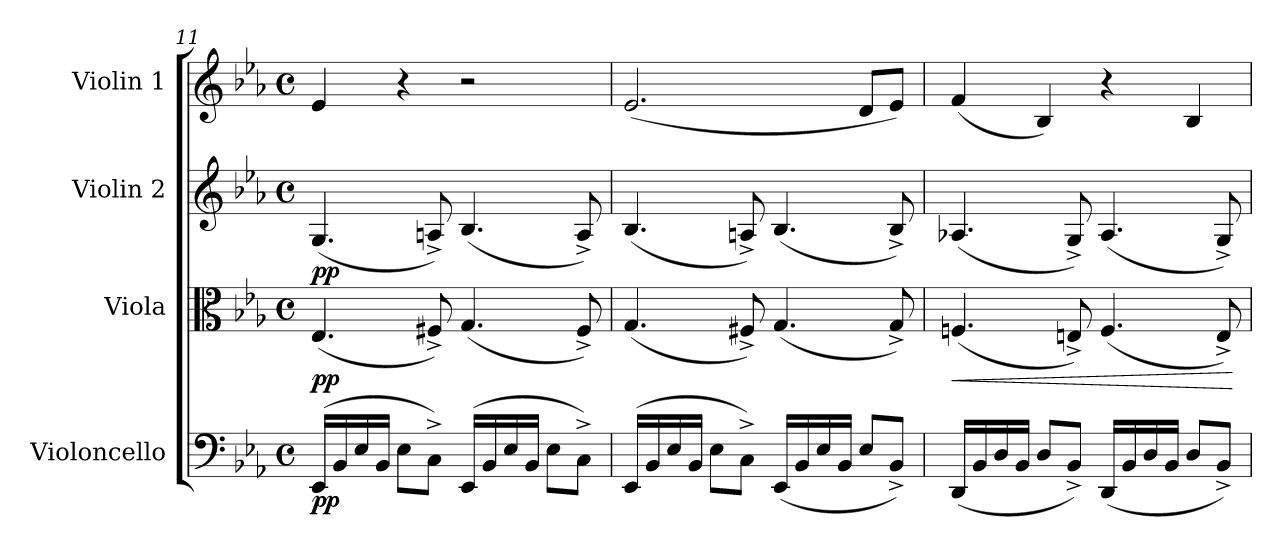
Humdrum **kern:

**kern	**dynam	**kern	**dynam	**kern	**dynam	**kern
*part4	*part4	*part3	*part3	*part2	*part2	*part1
*staff4	*staff4	*staff3	*staff3	*staff2	*staff2	*staff1
*I"Violoncello	*	*I"Viola	*	*I"Violin 2	*	*I"Violin 1
*I'Vc	*	*I'Vla	*	*I'Vln	*	*I'Vln
!!LO:LB:g=z
*clefF4	*	*clefC3	*	*clefG2	*	*clefG2
*k[b-e-a-]	*	*k[b-e-a-]	*	*k[b-e-a-]	*	*k[b-e-a-]
*M4/4	*	*M4/4	*	*M4/4	*	*M4/4
*met(c)	*	*met(c)	*	*met(c)	*	*met(c)
=11	=11	=11	=11	=11	=11	=11
!	!LO:DY:b	!	!LO:DY:b	!	!LO:DY:b	!
(<16EE-/LL	pp	(4.E-/	pp	(4.G/	pp	4e-/
16BB-/	.	.	.	.	.	.
16E-/	.	.	.	.	.	.
16BB-/JJ	.	.	.	.	.	.
8E-\L	.	.	.	.	.	4r
8C^\J)	.	8F#X^/)	.	8An^/)	.	.
(<16EE-/LL	.	(4.G/	.	(4.B-/	.	2r
16BB-/	.	.	.	.	.	.
16E-/	.	.	.	.	.	.
16BB-/JJ	.	.	.	.	.	.
8E-\L	.	.	.	.	.	.
8C^\J)	.	8F#^/)	.	8A^/)	.	.
=12	=12	=12	=12	=12	=12	=12
(16EE-/LL	.	(4.G/	.	(4.B-/	.	(2.e-/
16BB-/	.	.	.	.	.	.
16E-/	.	.	.	.	.	.
16BB-/JJ	.	.	.	.	.	.
8E-\L	.	.	.	.	.	.
8C^\J)	.	8F#X^/)	.	8An^/)	.	.
(<16EE-/LL	.	(4.G/	.	(4.B-/	.	.
16BB-/	.	.	.	.	.	.
16E-/	.	.	.	.	.	.
16BB-/JJ	.	.	.	.	.	.
8E-/L	.	.	.	.	.	8d/L
8BB-^/J)	.	8G^/)	.	8B-^/)	.	8e-/J)
=13	=13	=13	=13	=13	=13	=13
!	!	!	!LO:HP:b	!	!	!
(16DD/LL	.	(4.Fn/	<	(<4.A-X/	.	(<4f/
16BB-/	.	.	.	.	.	.
16D/	.	.	.	.	.	.
16BB-/JJ	.	.	.	.	.	.
8D/L	.	.	.	.	.	4B-/)
8BB-^/J)	.	8En^/)	.	8G^/)	.	.
(16DD/LL	.	(4.F/	.	(<4.A-/	.	4r
16BB-/	.	.	.	.	.	.
16D/	.	.	.	.	.	.
16BB-/JJ	.	.	.	.	.	.
8D/L	.	.	.	.	.	4B-/
8BB-^/J)	.	8E^/)	.	8G^/)	.	.
.	.	.	[	.	.	.
=	=	=	=	=	=	=
*-	*-	*-	*-	*-	*-	*-
